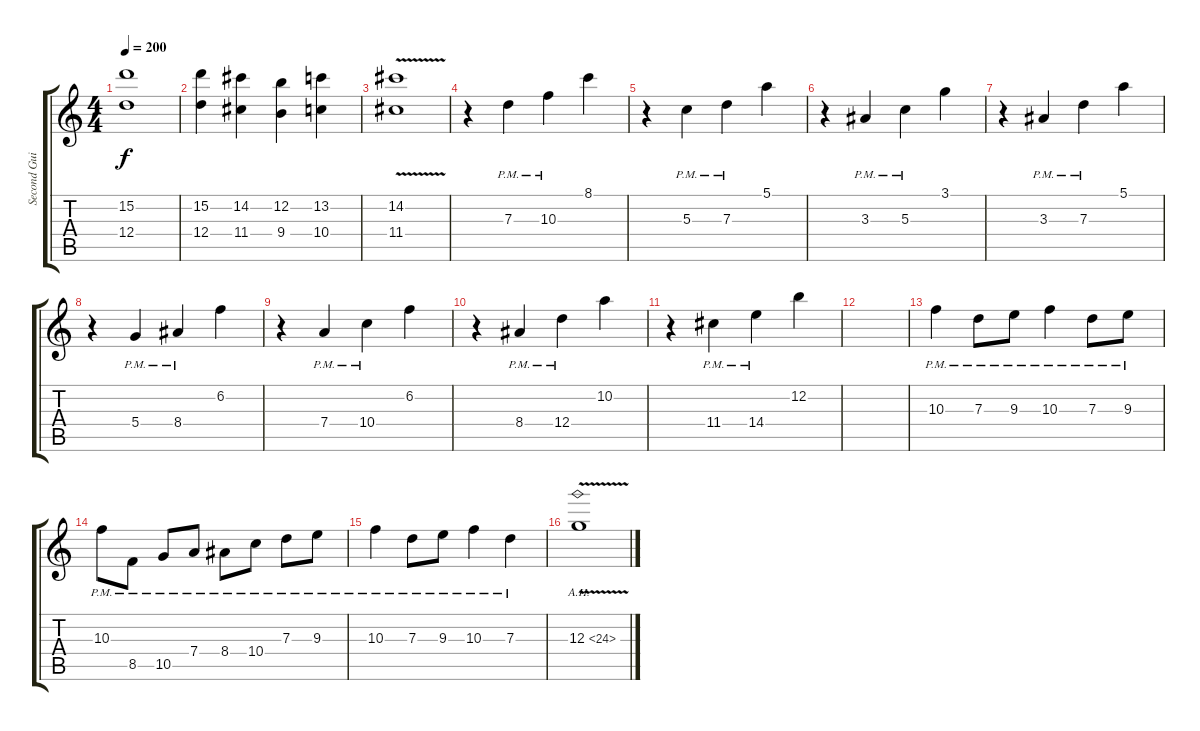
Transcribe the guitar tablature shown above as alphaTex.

\track ("Second Guitar" "Second Gui") {instrument overdrivenguitar}
\staff {score tabs}
\tuning (E4 B3 G3 D3 A2 E2) {hide}
\ts (4 4)
\tempo 200
\clef g2
\ks c
(15.2 12.4).1{dy f} |
(15.2 12.4).4 (14.2 11.4).4 (12.2 9.4).4 (13.2 10.4).4 |
(14.2 11.4{v}).1 |
r.4 7.3{pm}.4{volume 16} 10.3{pm}.4 8.1.4 |
r.4 5.3{pm}.4 7.3{pm}.4 5.1.4 |
r.4 3.3{pm}.4 5.3{pm}.4 3.1.4 |
r.4 3.3{pm}.4 7.3{pm}.4 5.1.4 |
r.4 5.4{pm}.4 8.4{pm}.4 6.2.4 |
r.4 7.4{pm}.4 10.4{pm}.4 6.2.4 |
r.4 8.4{pm}.4 12.4{pm}.4 10.2.4 |
r.4 11.4{pm}.4 14.4{pm}.4 12.2.4 |
|
10.3{pm}.4 7.3{pm}.8 9.3{pm}.8 10.3{pm}.4 7.3{pm}.8 9.3{pm}.8 |
10.3{pm}.8 8.5{pm}.8 10.5{pm}.8 7.4{pm}.8 8.4{pm}.8 10.4{pm}.8 7.3{pm}.8 9.3{pm}.8 |
10.3{pm}.4 7.3{pm}.8 9.3{pm}.8 10.3{pm}.4 7.3{pm}.4 |
12.3{ah 12 v}.1
